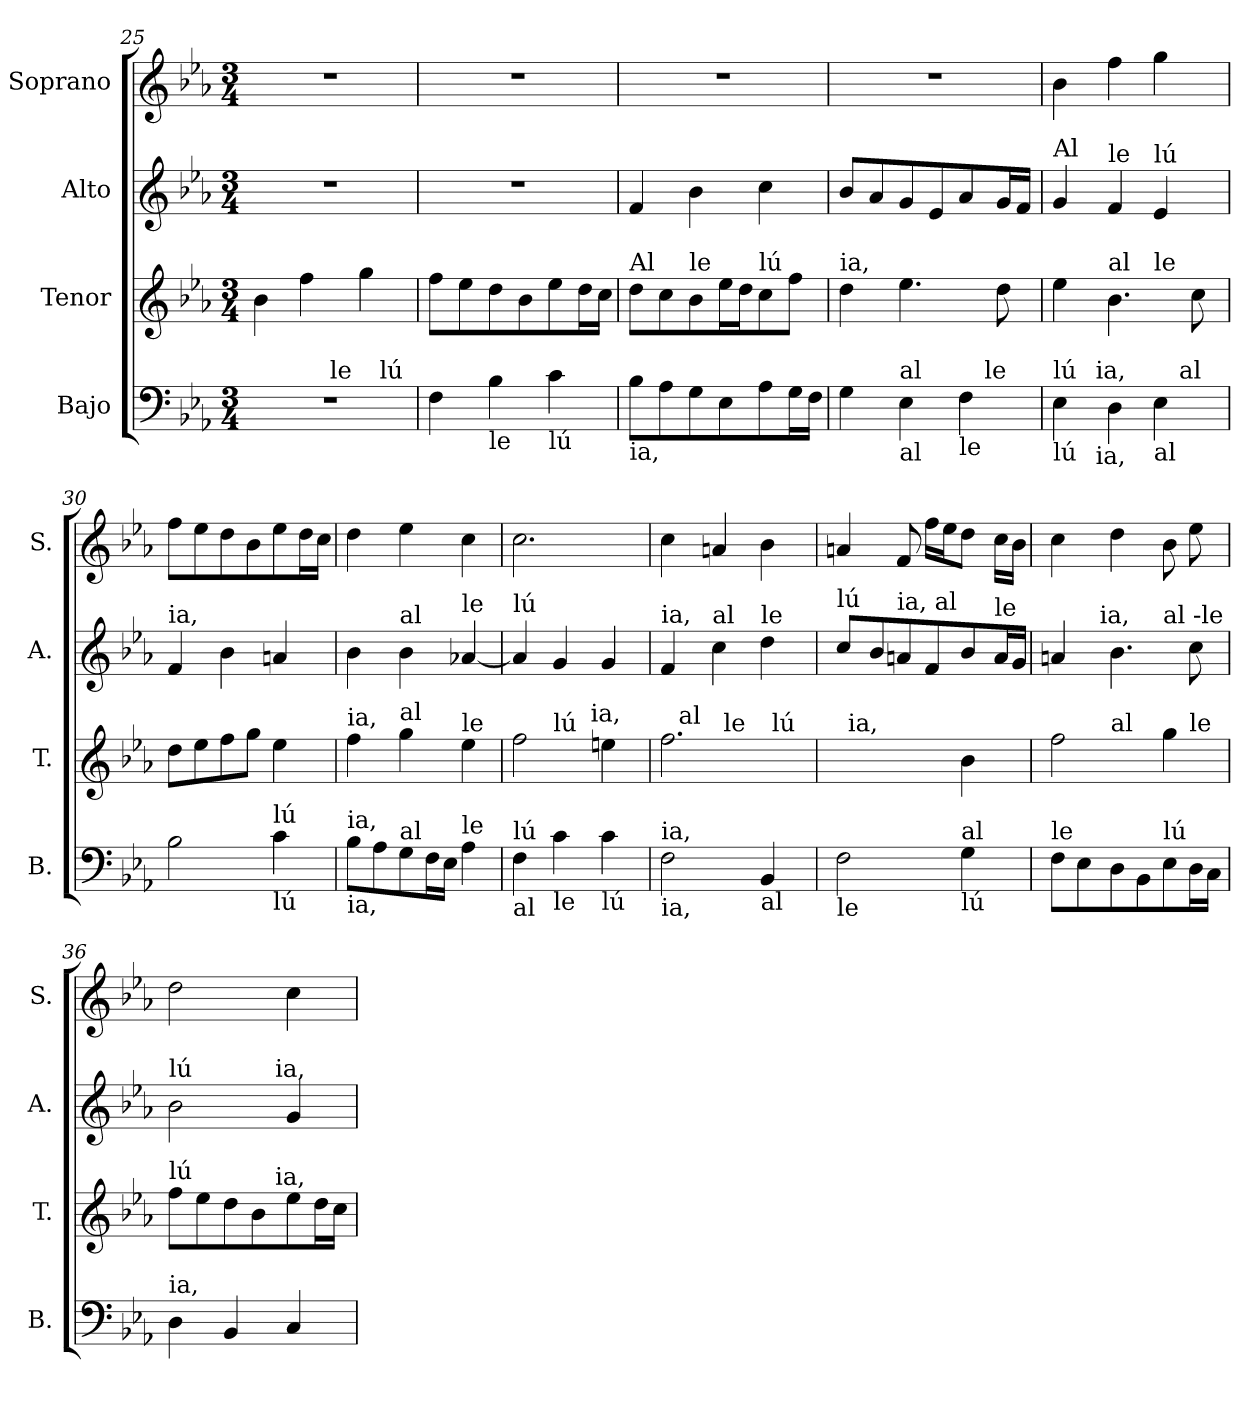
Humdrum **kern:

**kern	**kern	**kern	**kern
*part4	*part3	*part2	*part1
*staff4	*staff3	*staff2	*staff1
*I"Bajo	*I"Tenor	*I"Alto	*I"Soprano
*I'B.	*I'T.	*I'A.	*I'S.
!!LO:PB:g=z
*clefF4	*clefG2	*clefG2	*clefG2
*ITrd7c12	*	*	*
*k[b-e-a-]	*k[b-e-a-]	*k[b-e-a-]	*k[b-e-a-]
*E-:	*E-:	*E-:	*E-:
*M3/4	*M3/4	*M3/4	*M3/4
=25	=25	=25	=25
!LO:TX:a:t=Al	!	!	!
!LO:N:vis=1	!	!LO:N:vis=1	!LO:N:vis=1
*^	*	*	*
*	*^	*	*	*
2.r	4.ryy	2ryy	4b-\	2.r	2.r
.	.	.	4ff\	.	.
!	!LO:TX:a:t=le	!	!	!	!
.	4.ryy	.	.	.	.
.	.	16ryy	4gg\	.	.
!	!	!LO:TX:a:t=lú	!	!	!
.	.	8.ryy	.	.	.
=26	=26	=26	=26	=26	=26
!LO:TX:b:t=Al	!	!	!	!	!
!LO:TX:a:t=ia,	!	!	!	!	!
!	!	!	!	!LO:N:vis=1	!LO:N:vis=1
*v	*v	*v	*	*	*
4FF\	8ff\L	2.r	2.r
.	8ee-\	.	.
!LO:TX:b:t=le	!	!	!
4BB-\	8dd\	.	.
.	8b-\	.	.
!LO:TX:b:t=lú	!	!	!
4C\	8ee-\	.	.
.	16dd\L	.	.
.	16cc\JJ	.	.
=27	=27	=27	=27
!	!LO:TX:a:t=Al	!	!
!LO:TX:b:t=ia,	!	!	!
!	!	!	!LO:N:vis=1
8BB-\L	8dd\L	4f/	2.r
8AA-\	8cc\	.	.
!	!LO:TX:a:t=le	!	!
8GG\	8b-\	4b-\	.
8EE-\	16ee-\L	.	.
.	16dd\J	.	.
!	!LO:TX:a:t=lú	!	!
8AA-\	8cc\	4cc\	.
16GG\L	8ff\J	.	.
16FF\JJ	.	.	.
=28	=28	=28	=28
!	!LO:TX:a:t=ia,	!	!
!	!	!	!LO:N:vis=1
*^	*	*	*
4GG\	2ryy	4dd\	8b-/L	2.r
.	.	.	8a-/	.
!LO:TX:b:t=al	!	!	!	!
!LO:TX:a:t=al	!	!	!	!
4EE-\	.	4.ee-\	8g/	.
.	.	.	8e-/	.
!LO:TX:b:t=le	!	!	!	!
4FF\	16.ryy	.	8a-/	.
!	!LO:TX:a:t=le	!	!	!
.	8ryy	.	.	.
.	.	8dd\	16g/L	.
.	.	.	16f/JJ	.
.	32ryy	.	.	.
=29	=29	=29	=29	=29
!	!	!	!LO:TX:a:t=Al	!
!LO:TX:b:t=lú	!	!	!	!
!LO:TX:a:t=lú	!	!	!	!
*	*^	*^	*	*
4EE-\	8..ryy	2ryy	4ee-\	2ryy	4g/	4b-\
!	!LO:TX:b:t=ia,	!	!	!	!	!
!	!LO:TX:a:t=ia,	!	!	!	!	!
.	2ryy	.	.	.	.	.
!	!	!	!	!	!LO:TX:a:t=le	!
!	!	!	!LO:TX:a:t=al	!	!	!
4DD\	.	.	4.b-\	.	4f/	4ff\
!	!	!	!	!	!LO:TX:a:t=lú	!
!	!	!	!	!LO:TX:a:t=le	!	!
!LO:TX:b:t=al	!	!	!	!	!	!
4EE-\	.	16.ryy	.	4ryy	4e-/	4gg\
!	!	!LO:TX:a:t=al	!	!	!	!
.	.	8ryy	.	.	.	.
.	.	.	8cc\	.	.	.
.	32ryy	32ryy	.	.	.	.
!!LO:LB:g=z
=30	=30	=30	=30	=30	=30	=30
!	!	!	!	!	!LO:TX:a:t=ia,	!
!	!	!	!LO:TX:a:t=lú	!	!	!
!LO:TX:b:t=le	!	!	!	!	!	!
!LO:TX:a:t=le	!	!	!	!	!	!
*v	*v	*v	*	*	*	*
*	*v	*v	*	*
2BB-\	8dd\L	4f/	8ff\L
.	8ee-\	.	8ee-\
.	8ff\	4b-\	8dd\
.	8gg\J	.	8b-\
!LO:TX:b:t=lú	!	!	!
!LO:TX:a:t=lú	!	!	!
4C\	4ee-\	4an/	8ee-\
.	.	.	16dd\L
.	.	.	16cc\JJ
=31	=31	=31	=31
!	!LO:TX:a:t=ia,	!	!
!LO:TX:b:t=ia,	!	!	!
!LO:TX:a:t=ia,	!	!	!
8BB-\L	4ff\	4b-\	4dd\
8AA-\	.	.	.
!	!	!LO:TX:a:t=al	!
!	!LO:TX:a:t=al	!	!
!LO:TX:a:t=al	!	!	!
8GG\	4gg\	4b-\	4ee-\
16FF\L	.	.	.
16EE-\JJ	.	.	.
!	!	!LO:TX:a:t=le	!
!	!LO:TX:a:t=le	!	!
!LO:TX:a:t=le	!	!	!
4AA-\	4ee-\	[<4a-X/	4cc\
=32	=32	=32	=32
!	!	!LO:TX:a:t=lú	!
!LO:TX:a:t=lú	!	!	!
!LO:TX:b:t=al	!	!	!
*	*^	*	*
*	*	*^	*	*
4FF\	2ff\	4ryy	4...ryy	4a-/]	2.cc\
!	!	!LO:TX:a:t=lú	!	!	!
!LO:TX:b:t=le	!	!	!	!	!
4C\	.	2ryy	.	4g/	.
!	!	!	!LO:TX:a:t=ia,	!	!
.	.	.	4ryy	.	.
!LO:TX:b:t=lú	!	!	!	!	!
4C\	4een\	.	.	4g/	.
.	.	.	32ryy	.	.
=33	=33	=33	=33	=33	=33
!	!	!	!	!LO:TX:a:t=ia,	!
!LO:TX:b:t=ia,	!	!	!	!	!
!LO:TX:a:t=ia,	!	!	!	!	!
*	*	*	*^	*	*
2FF\	2.ff\	16ryy	4ryy	2ryy	4f/	4cc\
!	!	!LO:TX:a:t=al	!	!	!	!
.	.	2ryy	.	.	.	.
!	!	!	!	!	!LO:TX:a:t=al	!
.	.	.	32ryy	.	4cc\	4an/
!	!	!	!LO:TX:a:t=le	!	!	!
.	.	.	4...ryy	.	.	.
!	!	!	!	!	!LO:TX:a:t=le	!
!LO:TX:b:t=al	!	!	!	!	!	!
4BBB-/	.	.	.	32ryy	4dd\	4b-\
!	!	!	!	!LO:TX:a:t=lú	!	!
.	.	.	.	8..ryy	.	.
.	.	8.ryy	.	.	.	.
=34	=34	=34	=34	=34	=34	=34
!	!	!	!	!	!LO:TX:a:t=lú	!
!LO:TX:b:t=le	!	!	!	!	!	!
*	*	*v	*v	*v	*	*
2FF\	2ryy	32ryy	8cc/L	4an/
!	!	!LO:TX:a:t=ia,	!	!
.	.	2ryy	.	.
.	.	.	8b-/	.
!	!	!	!LO:TX:a:t=ia, al	!
.	.	.	8an/	8f/
.	.	.	8f/	16ff\LL
.	.	.	.	16ee-\J
!LO:TX:b:t=lú	!	!	!	!
!LO:TX:a:t=al	!	!	!	!
4GG\	4b-\	.	8b-/	8dd\J
.	.	8..ryy	.	.
!	!	!	!LO:TX:a:t=le	!
.	.	.	16a/L	16cc\LL
.	.	.	16g/JJ	16b-\JJ
!!LO:LB:g=z
=35	=35	=35	=35	=35
!	!	!	!LO:TX:a:t=lú	!
!LO:TX:a:t=le	!	!	!	!
*	*	*^	*^	*
*	*	*	*	*	*^	*
8FF\L	2ff\	4ryy	2ryy	4an/	8..ryy	2ryy	4cc\
8EE-\	.	.	.	.	.	.	.
!	!	!	!	!	!LO:TX:a:t=ia,	!	!
.	.	.	.	.	2ryy	.	.
!	!	!LO:TX:a:t=al	!	!	!	!	!
8DD\	.	2ryy	.	4.b-\	.	.	4dd\
8BBB-\	.	.	.	.	.	.	.
!	!	!	!	!	!	!LO:TX:a:t=al -le	!
!LO:TX:a:t=lú	!	!	!	!	!	!	!
8EE-\	4gg\	.	8ryy	.	.	4ryy	8b-\
!	!	!	!LO:TX:a:t=le	!	!	!	!
16DD\L	.	.	8ryy	8cc\	.	.	8ee-\
16CC\JJ	.	.	.	.	.	.	.
.	.	.	.	.	32ryy	.	.
=36	=36	=36	=36	=36	=36	=36	=36
!	!	!	!	!LO:TX:a:t=lú	!	!	!
!	!LO:TX:a:t=lú	!	!	!	!	!	!
!LO:TX:a:t=ia,	!	!	!	!	!	!	!
*	*	*v	*v	*	*	*	*
*	*	*	*	*v	*v	*
4DD\	8ff\L	4...ryy	2b-\	4...ryy	2dd\
.	8ee-\	.	.	.	.
4BBB-/	8dd\	.	.	.	.
.	8b-\	.	.	.	.
!	!	!	!	!LO:TX:a:t=ia,	!
!	!	!LO:TX:a:t=ia,	!	!	!
.	.	4ryy	.	4ryy	.
4CC/	8ee-\	.	4g/	.	4cc\
.	16dd\L	.	.	.	.
.	16cc\JJ	.	.	.	.
.	.	32ryy	.	32ryy	.
*	*v	*v	*	*	*
*	*	*v	*v	*
=	=	=	=
*-	*-	*-	*-
